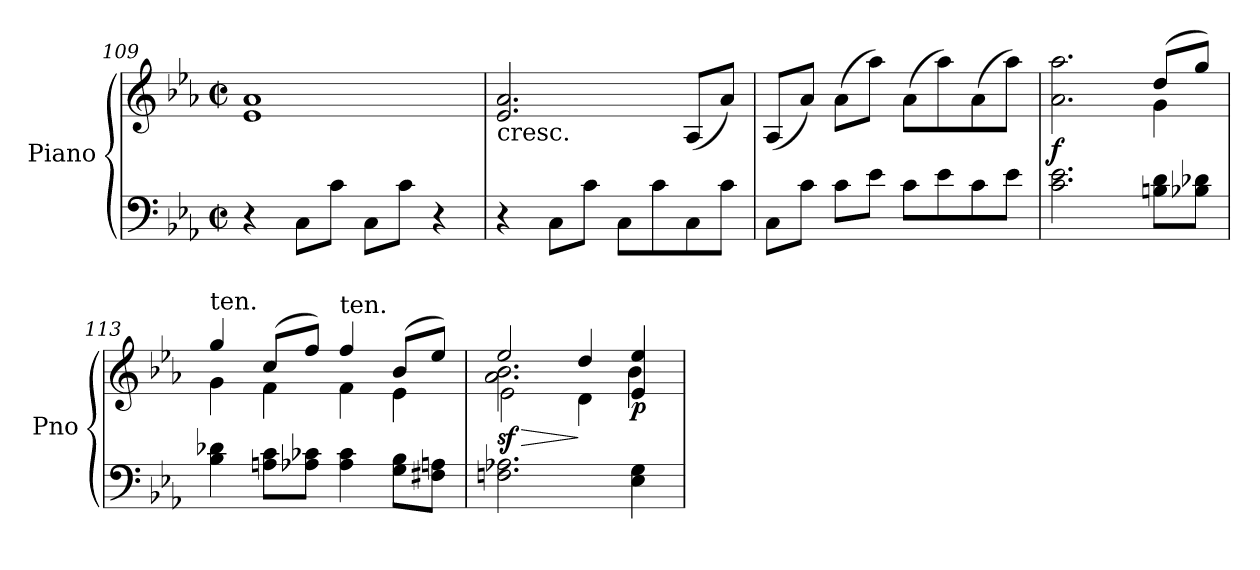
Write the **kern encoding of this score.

**kern	**kern	**dynam
*part1	*part1	*part1
*staff2	*staff1	*staff1/2
*I"Piano	*	*
*I'Pno	*	*
*clefF4	*clefG2	*
*k[b-e-a-]	*k[b-e-a-]	*
*E-:	*E-:	*
*M2/2	*M2/2	*
*met(c|)	*met(c|)	*
=109	=109	=109
4r	1e- 1a-	.
8C\L	.	.
8c\J	.	.
8C\L	.	.
8c\J	.	.
4r	.	.
=110	=110	=110
!	!LO:TX:b:t=cresc.	!
4r	2.e-/ 2.a-/	.
8C\L	.	.
8c\J	.	.
8C\L	.	.
8c\	.	.
8C\	(<8A-/L	.
8c\J	8a-/J)	.
!!LO:LB:g=z
=111	=111	=111
8C\L	(<8A-/L	.
8c\J	8a-/J)	.
8c\L	(>8a-\L	.
8e-\J	8aa-\J)	.
8c\L	(>8a-\L	.
8e-\	8aa-\)	.
8c\	(>8a-\	.
8e-\J	8aa-\J)	.
=112	=112	=112
*	*^	*
!	!	!	!LO:DY:b
2.c\ 2.e-\	2.a-\ 2.aa-\	2.ryy	f
8Bn\ 8d\L	(>8dd/L	4g\	.
8B-X\ 8d-X\J	8gg/J)	.	.
=113	=113	=113	=113
!	!LO:TX:a:t=ten.	!	!
4B-\ 4d-X\	4gg/	4g\	.
8An\ 8c\L	(>8cc/L	4f\	.
8A-X\ 8c-X\J	8ff/J)	.	.
!	!LO:TX:a:t=ten.	!	!
4A-\ 4c-\	4ff/	4f\	.
8G\ 8B-\L	(>8b-/L	4e-\	.
8F#X\ 8An\J	8ee-/J)	.	.
*	*v	*v	*
=114	=114	=114
!	!	!LO:HP:b
*	*^	*
*	*	*^	*
!	!	!	!	!LO:DY:n=1:b
2.Fn\ 2.A-X\	2ee-/	2.a-\ 2.b-\	2e-\	> sf
.	4dd/	.	4d\	]
!	!	!	!	!LO:DY:n=2:b
4E-\ 4G\	4e-/ 4ee-/	4b-\	4ryy	p
*	*v	*v	*v	*
=	=	=
*-	*-	*-
